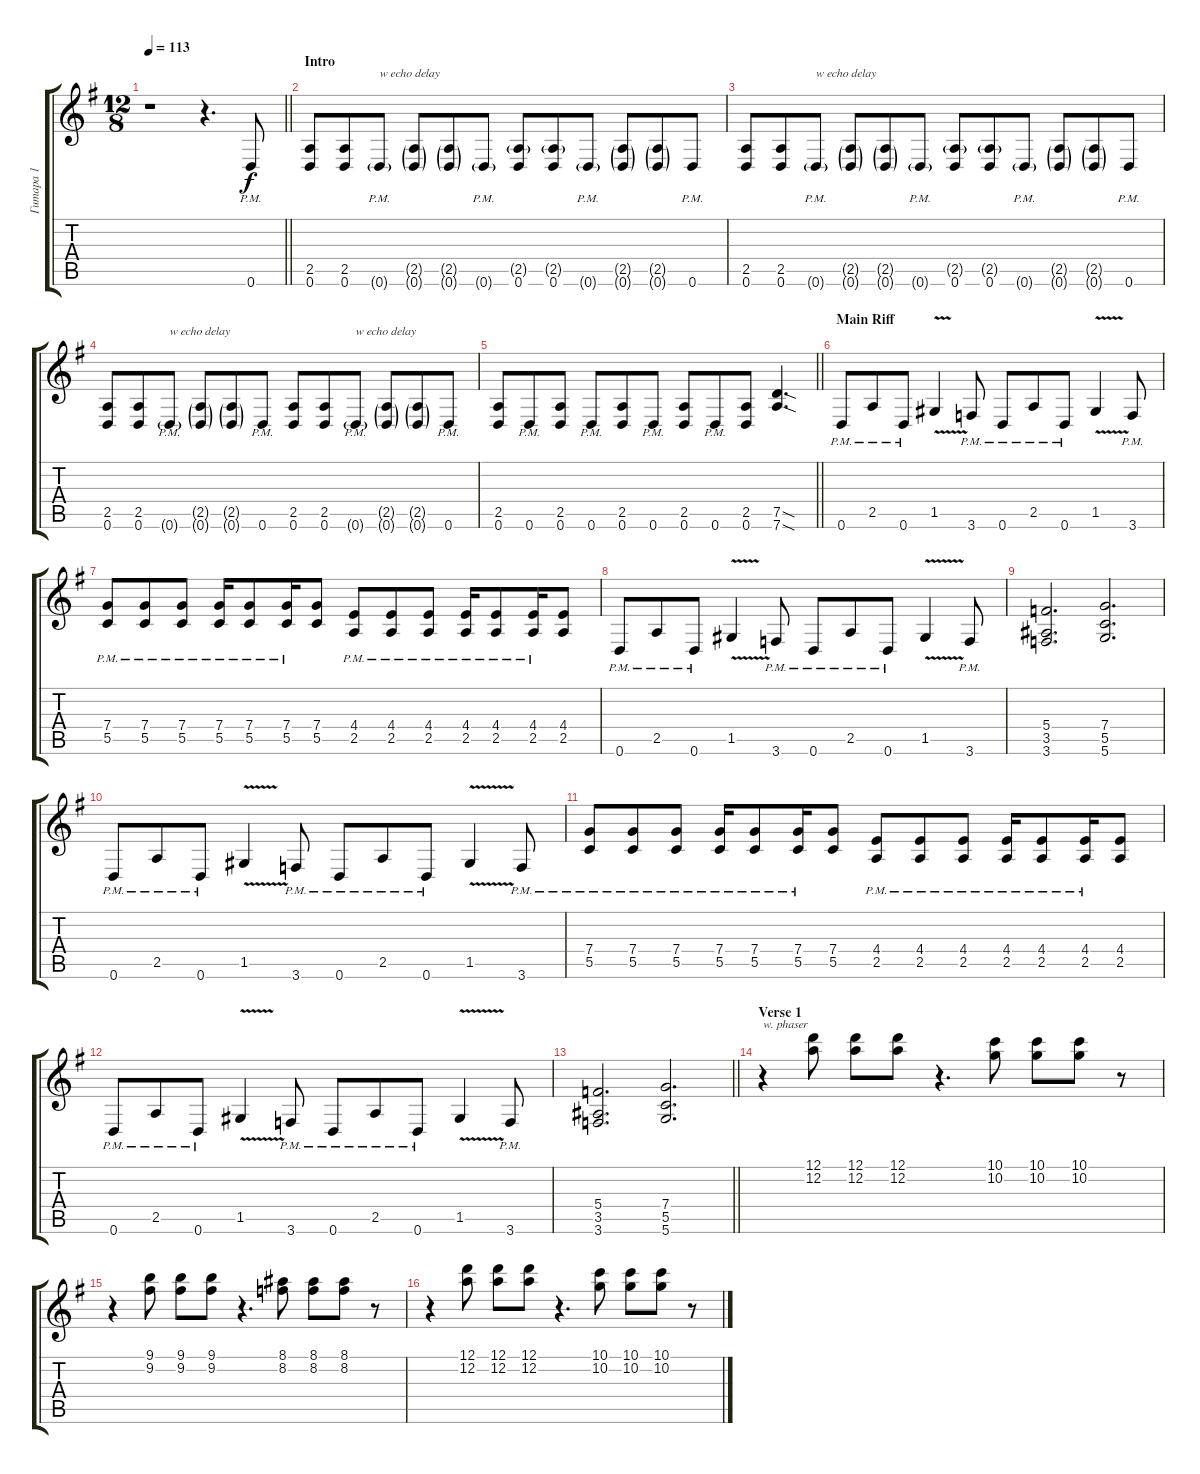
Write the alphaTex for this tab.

\track ("Гитара 1" "Гитара 1") {instrument distortionguitar}
\staff {score tabs}
\tuning (D4 A3 F3 C3 G2 D2) {hide}
\ts (12 8)
\tempo 113
\clef g2
\barLineRight lightlight
\ks eminor
r.1{dy f instrument distortionguitar} r.4{d} 0.6{pm}.8 |
\section ("" "Intro")
(2.5 0.6).8 (2.5 0.6).8 0.6{g pm}.8{txt "w echo delay " volume 1} (2.5{g} 0.6{g}).8 (2.5{g} 0.6{g}).8 0.6{g pm}.8 (2.5{g} 0.6).8 (2.5{g} 0.6).8 0.6{g pm}.8 (2.5{g} 0.6{g}).8 (2.5{g} 0.6{g}).8 0.6{pm}.8{volume 8} |
(2.5 0.6).8 (2.5 0.6).8 0.6{g pm}.8{txt "w echo delay " volume 1} (2.5{g} 0.6{g}).8 (2.5{g} 0.6{g}).8 0.6{g pm}.8 (2.5{g} 0.6).8 (2.5{g} 0.6).8 0.6{g pm}.8 (2.5{g} 0.6{g}).8 (2.5{g} 0.6{g}).8 0.6{pm}.8{volume 8} |
(2.5 0.6).8 (2.5 0.6).8 0.6{g pm}.8{txt "w echo delay " volume 5} (2.5{g} 0.6{g}).8 (2.5{g} 0.6{g}).8 0.6{pm}.8{volume 8} (2.5 0.6).8 (2.5 0.6).8 0.6{g pm}.8{txt "w echo delay " volume 5} (2.5{g} 0.6{g}).8 (2.5{g} 0.6{g}).8 0.6{pm}.8{volume 8} |
\barLineRight lightlight
(2.5 0.6).8 0.6{pm}.8 (2.5 0.6).8 0.6{pm}.8 (2.5 0.6).8 0.6{pm}.8 (2.5 0.6).8 0.6{pm}.8 (2.5 0.6).8 (7.5{sod} 7.6{sod}).4{d} |
\section ("" "Main Riff")
0.6{pm}.8 2.5{pm}.8 0.6{pm}.8 1.5{v}.4 3.6{pm}.8 0.6{pm}.8 2.5{pm}.8 0.6{pm}.8 1.5{v}.4 3.6{pm}.8 |
(7.4{pm} 5.5{pm}).8 (7.4{pm} 5.5{pm}).8 (7.4{pm} 5.5{pm}).8 (7.4{pm} 5.5{pm}).16 (7.4{pm} 5.5{pm}).8 (7.4{pm} 5.5{pm}).16 (7.4 5.5).8 (4.4{pm} 2.5{pm}).8 (4.4{pm} 2.5{pm}).8 (4.4{pm} 2.5{pm}).8 (4.4{pm} 2.5{pm}).16 (4.4{pm} 2.5{pm}).8 (4.4{pm} 2.5{pm}).16 (4.4 2.5).8 |
0.6{pm}.8 2.5{pm}.8 0.6{pm}.8 1.5{v}.4 3.6{pm}.8 0.6{pm}.8 2.5{pm}.8 0.6{pm}.8 1.5{v}.4 3.6{pm}.8 |
(5.4 3.5 3.6).2{d} (7.4 5.5 5.6).2{d} |
0.6{pm}.8 2.5{pm}.8 0.6{pm}.8 1.5{v}.4 3.6{pm}.8 0.6{pm}.8 2.5{pm}.8 0.6{pm}.8 1.5{v}.4 3.6{pm}.8 |
(7.4{pm} 5.5{pm}).8 (7.4{pm} 5.5{pm}).8 (7.4{pm} 5.5{pm}).8 (7.4{pm} 5.5{pm}).16 (7.4{pm} 5.5{pm}).8 (7.4{pm} 5.5{pm}).16 (7.4 5.5).8 (4.4{pm} 2.5{pm}).8 (4.4{pm} 2.5{pm}).8 (4.4{pm} 2.5{pm}).8 (4.4{pm} 2.5{pm}).16 (4.4{pm} 2.5{pm}).8 (4.4{pm} 2.5{pm}).16 (4.4 2.5).8 |
0.6{pm}.8 2.5{pm}.8 0.6{pm}.8 1.5{v}.4 3.6{pm}.8 0.6{pm}.8 2.5{pm}.8 0.6{pm}.8 1.5{v}.4 3.6{pm}.8 |
\barLineRight lightlight
(5.4 3.5 3.6).2{d} (7.4 5.5 5.6).2{d} |
\section ("" "Verse 1")
r.4{txt "w. phaser"} (12.1 12.2).8 (12.1 12.2).8 (12.1 12.2).8 r.4{d} (10.1 10.2).8 (10.1 10.2).8 (10.1 10.2).8 r.8 |
r.4 (9.1 9.2).8 (9.1 9.2).8 (9.1 9.2).8 r.4{d} (8.1 8.2).8 (8.1 8.2).8 (8.1 8.2).8 r.8 |
r.4 (12.1 12.2).8 (12.1 12.2).8 (12.1 12.2).8 r.4{d} (10.1 10.2).8 (10.1 10.2).8 (10.1 10.2).8 r.8
